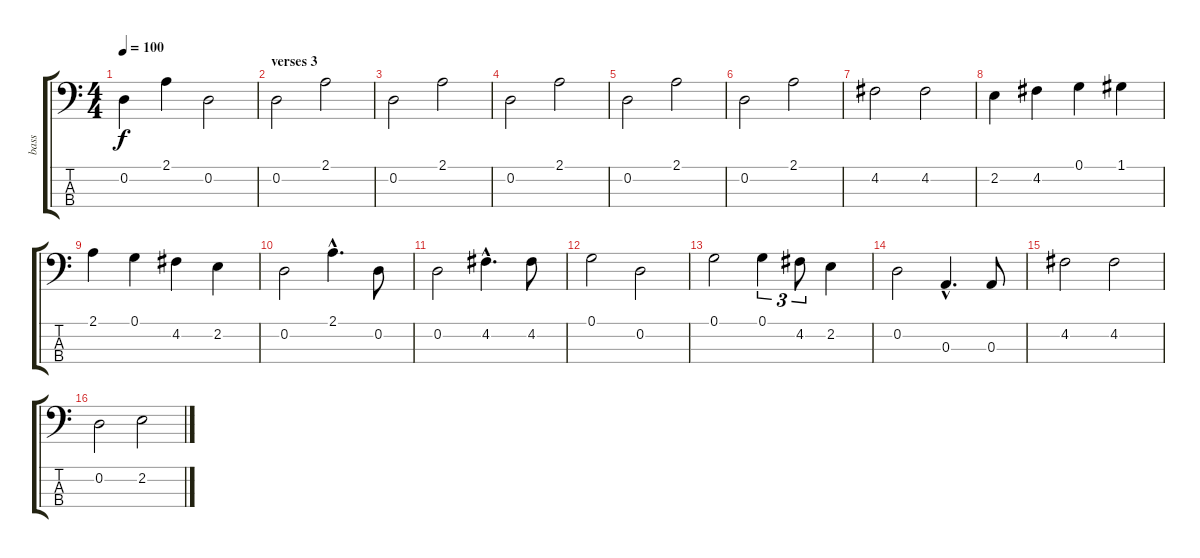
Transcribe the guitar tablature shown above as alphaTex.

\track ("bass" "bass") {instrument acousticbass}
\staff {score tabs}
\tuning (G2 D2 A1 E1) {hide}
\ts (4 4)
\tempo 100
\clef f4
\ks c
0.2.4{dy f} 2.1.4 0.2.2 |
\section ("" "verses 3")
0.2.2 2.1.2 |
0.2.2 2.1.2 |
0.2.2 2.1.2 |
0.2.2 2.1.2 |
0.2.2 2.1.2 |
4.2.2 4.2.2 |
2.2.4 4.2.4 0.1.4 1.1.4 |
2.1.4 0.1.4 4.2.4 2.2.4 |
0.2.2 2.1{hac}.4{d} 0.2.8 |
0.2.2 4.2{hac}.4{d} 4.2.8 |
0.1.2 0.2.2 |
0.1.2 0.1.4{tu (3 2)} 4.2.8{tu (3 2)} 2.2.4 |
0.2.2 0.3{hac}.4{d} 0.3.8 |
4.2.2 4.2.2 |
0.2.2 2.2.2
